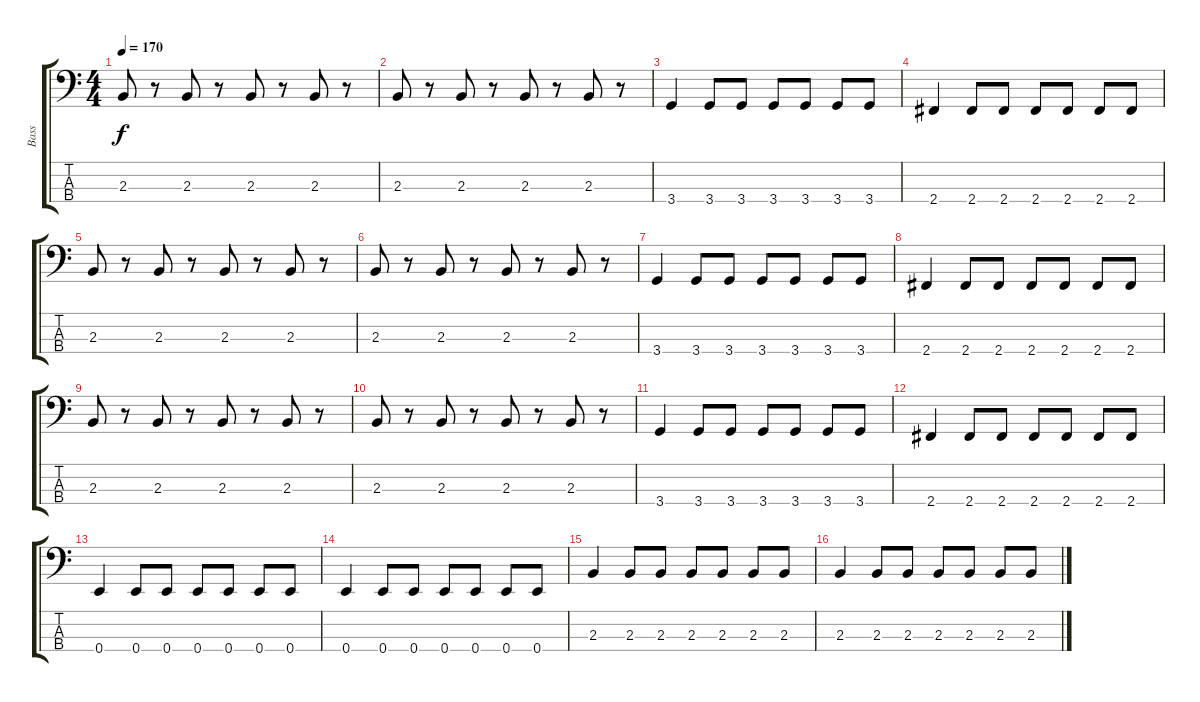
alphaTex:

\track ("Bass" "Bass") {instrument electricbasspick}
\staff {score tabs}
\tuning (G2 D2 A1 E1) {hide}
\ts (4 4)
\tempo 170
\clef f4
\ks c
2.3.8{dy f instrument electricbasspick} r.8 2.3.8 r.8 2.3.8 r.8 2.3.8 r.8 |
2.3.8 r.8 2.3.8 r.8 2.3.8 r.8 2.3.8 r.8 |
3.4.4 3.4.8 3.4.8 3.4.8 3.4.8 3.4.8 3.4.8 |
2.4.4 2.4.8 2.4.8 2.4.8 2.4.8 2.4.8 2.4.8 |
2.3.8 r.8 2.3.8 r.8 2.3.8 r.8 2.3.8 r.8 |
2.3.8 r.8 2.3.8 r.8 2.3.8 r.8 2.3.8 r.8 |
3.4.4 3.4.8 3.4.8 3.4.8 3.4.8 3.4.8 3.4.8 |
2.4.4 2.4.8 2.4.8 2.4.8 2.4.8 2.4.8 2.4.8 |
2.3.8 r.8 2.3.8 r.8 2.3.8 r.8 2.3.8 r.8 |
2.3.8 r.8 2.3.8 r.8 2.3.8 r.8 2.3.8 r.8 |
3.4.4 3.4.8 3.4.8 3.4.8 3.4.8 3.4.8 3.4.8 |
2.4.4 2.4.8 2.4.8 2.4.8 2.4.8 2.4.8 2.4.8 |
0.4.4 0.4.8 0.4.8 0.4.8 0.4.8 0.4.8 0.4.8 |
0.4.4 0.4.8 0.4.8 0.4.8 0.4.8 0.4.8 0.4.8 |
2.3.4 2.3.8 2.3.8 2.3.8 2.3.8 2.3.8 2.3.8 |
2.3.4 2.3.8 2.3.8 2.3.8 2.3.8 2.3.8 2.3.8
